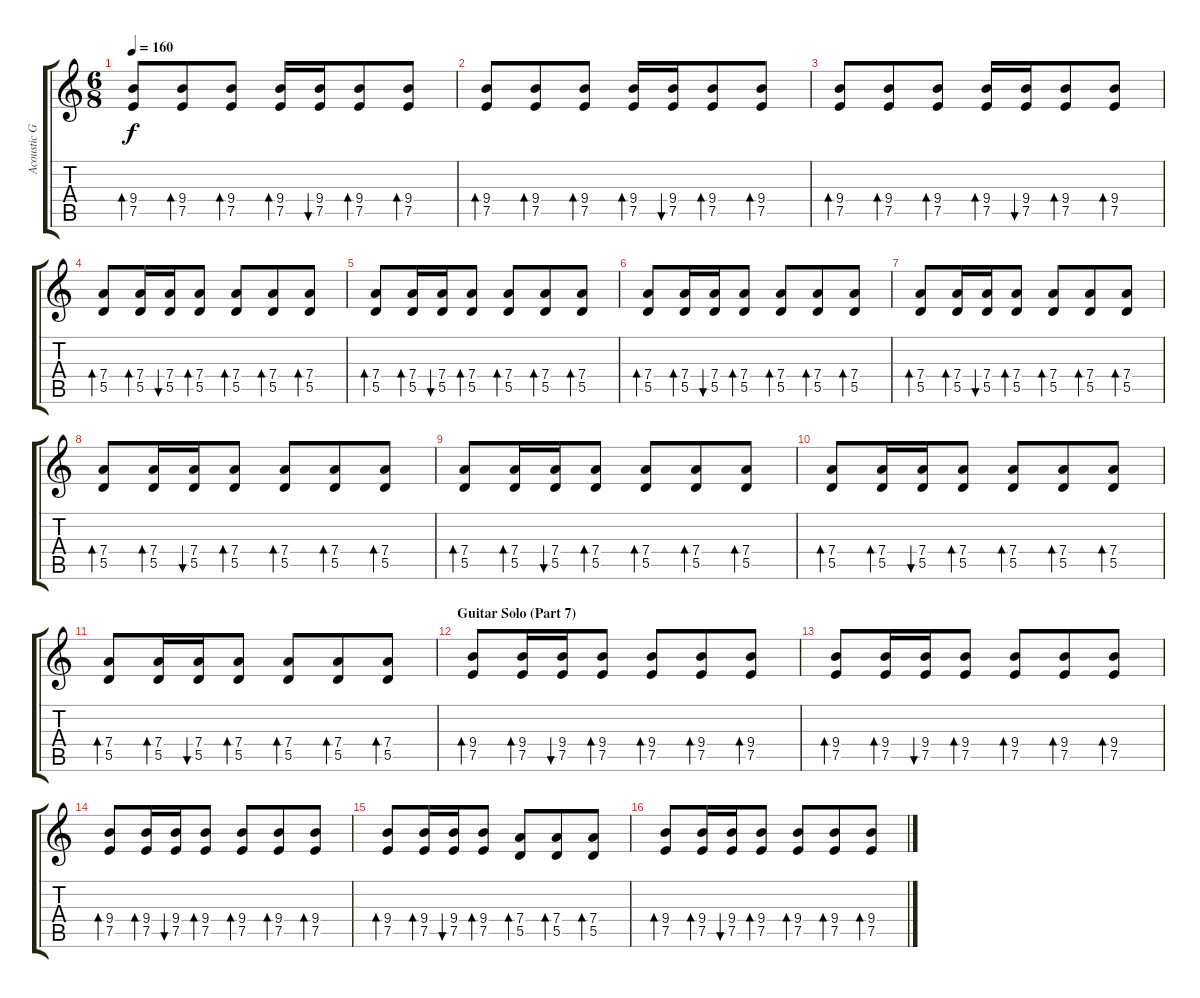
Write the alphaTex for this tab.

\track ("Acoustic Guitar" "Acoustic G") {instrument acousticguitarsteel}
\staff {score tabs}
\tuning (E4 B3 G3 D3 A2 E2) {hide}
\ts (6 8)
\tempo 160
\clef g2
\ks c
(9.4 7.5).8{bd 60 dy f} (9.4 7.5).8{bd 60} (9.4 7.5).8{bd 60} (9.4 7.5).16{bd 60} (9.4 7.5).16{bu 60} (9.4 7.5).8{bd 60} (9.4 7.5).8{bd 60} |
(9.4 7.5).8{bd 60} (9.4 7.5).8{bd 60} (9.4 7.5).8{bd 60} (9.4 7.5).16{bd 60} (9.4 7.5).16{bu 60} (9.4 7.5).8{bd 60} (9.4 7.5).8{bd 60} |
(9.4 7.5).8{bd 60} (9.4 7.5).8{bd 60} (9.4 7.5).8{bd 60} (9.4 7.5).16{bd 60} (9.4 7.5).16{bu 60} (9.4 7.5).8{bd 60} (9.4 7.5).8{bd 60} |
(7.4 5.5).8{bd 60} (7.4 5.5).16{bd 60} (7.4 5.5).16{bu 60} (7.4 5.5).8{bd 60} (7.4 5.5).8{bd 60} (7.4 5.5).8{bd 60} (7.4 5.5).8{bd 60} |
(7.4 5.5).8{bd 60} (7.4 5.5).16{bd 60} (7.4 5.5).16{bu 60} (7.4 5.5).8{bd 60} (7.4 5.5).8{bd 60} (7.4 5.5).8{bd 60} (7.4 5.5).8{bd 60} |
(7.4 5.5).8{bd 60} (7.4 5.5).16{bd 60} (7.4 5.5).16{bu 60} (7.4 5.5).8{bd 60} (7.4 5.5).8{bd 60} (7.4 5.5).8{bd 60} (7.4 5.5).8{bd 60} |
(7.4 5.5).8{bd 60} (7.4 5.5).16{bd 60} (7.4 5.5).16{bu 60} (7.4 5.5).8{bd 60} (7.4 5.5).8{bd 60} (7.4 5.5).8{bd 60} (7.4 5.5).8{bd 60} |
(7.4 5.5).8{bd 60} (7.4 5.5).16{bd 60} (7.4 5.5).16{bu 60} (7.4 5.5).8{bd 60} (7.4 5.5).8{bd 60} (7.4 5.5).8{bd 60} (7.4 5.5).8{bd 60} |
(7.4 5.5).8{bd 60} (7.4 5.5).16{bd 60} (7.4 5.5).16{bu 60} (7.4 5.5).8{bd 60} (7.4 5.5).8{bd 60} (7.4 5.5).8{bd 60} (7.4 5.5).8{bd 60} |
(7.4 5.5).8{bd 60} (7.4 5.5).16{bd 60} (7.4 5.5).16{bu 60} (7.4 5.5).8{bd 60} (7.4 5.5).8{bd 60} (7.4 5.5).8{bd 60} (7.4 5.5).8{bd 60} |
(7.4 5.5).8{bd 60} (7.4 5.5).16{bd 60} (7.4 5.5).16{bu 60} (7.4 5.5).8{bd 60} (7.4 5.5).8{bd 60} (7.4 5.5).8{bd 60} (7.4 5.5).8{bd 60} |
\section ("" "Guitar Solo (Part 7)")
(9.4 7.5).8{bd 60} (9.4 7.5).16{bd 60} (9.4 7.5).16{bu 60} (9.4 7.5).8{bd 60} (9.4 7.5).8{bd 60} (9.4 7.5).8{bd 60} (9.4 7.5).8{bd 60} |
(9.4 7.5).8{bd 60} (9.4 7.5).16{bd 60} (9.4 7.5).16{bu 60} (9.4 7.5).8{bd 60} (9.4 7.5).8{bd 60} (9.4 7.5).8{bd 60} (9.4 7.5).8{bd 60} |
(9.4 7.5).8{bd 60} (9.4 7.5).16{bd 60} (9.4 7.5).16{bu 60} (9.4 7.5).8{bd 60} (9.4 7.5).8{bd 60} (9.4 7.5).8{bd 60} (9.4 7.5).8{bd 60} |
(9.4 7.5).8{bd 60} (9.4 7.5).16{bd 60} (9.4 7.5).16{bu 60} (9.4 7.5).8{bd 60} (7.4 5.5).8{bd 60} (7.4 5.5).8{bd 60} (7.4 5.5).8{bd 60} |
(9.4 7.5).8{bd 60} (9.4 7.5).16{bd 60} (9.4 7.5).16{bu 60} (9.4 7.5).8{bd 60} (9.4 7.5).8{bd 60} (9.4 7.5).8{bd 60} (9.4 7.5).8{bd 60}
